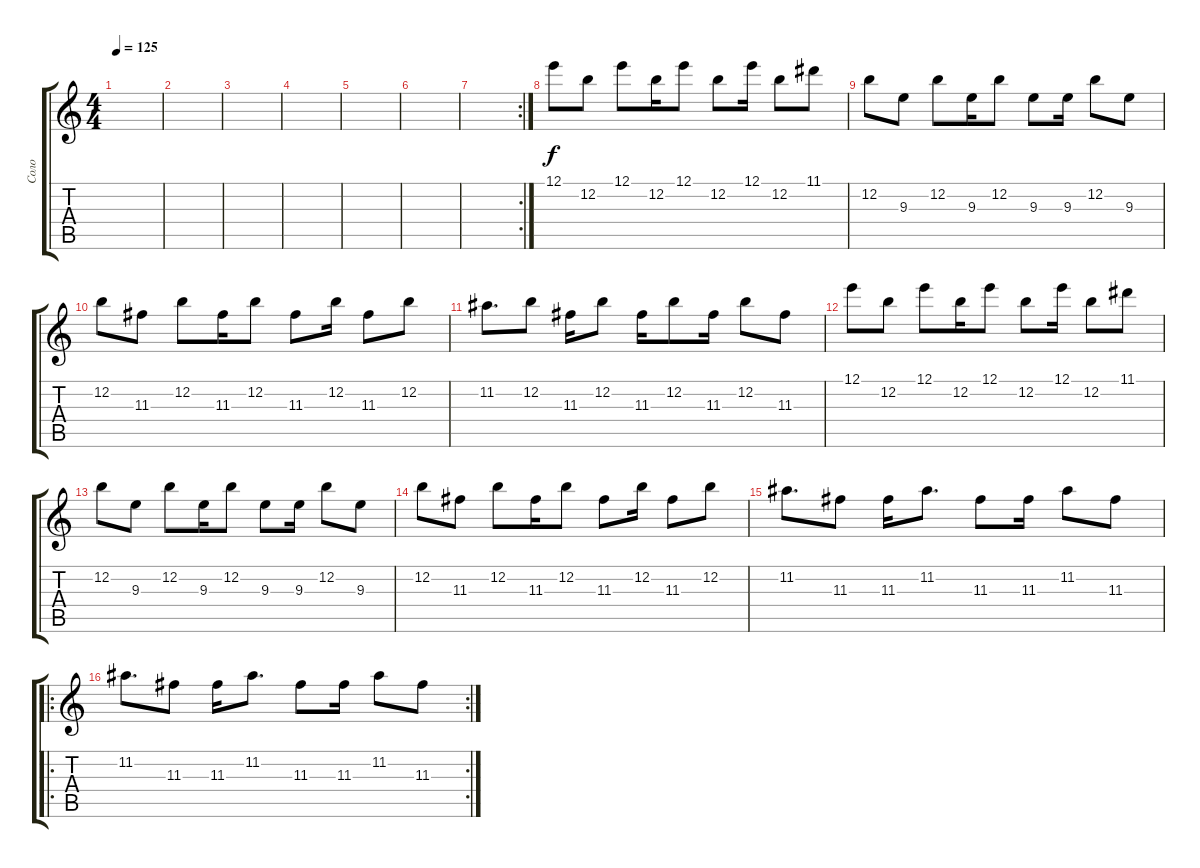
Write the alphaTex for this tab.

\track ("Соло" "Соло") {instrument distortionguitar}
\staff {score tabs}
\tuning (E4 B3 G3 D3 A2 E2) {hide}
\ts (4 4)
\tempo 125
\clef g2
\ks c
|
|
|
|
|
|
\rc 2
|
12.1.8 12.2.8 12.1.8 12.2.16 12.1.8 12.2.8 12.1.16 12.2.8 11.1.8 |
12.2.8 9.3.8 12.2.8 9.3.16 12.2.8 9.3.8 9.3.16 12.2.8 9.3.8 |
12.2.8 11.3.8 12.2.8 11.3.16 12.2.8 11.3.8 12.2.16 11.3.8 12.2.8 |
11.2.8{d} 12.2.8 11.3.16 12.2.8 11.3.16 12.2.8 11.3.16 12.2.8 11.3.8 |
12.1.8 12.2.8 12.1.8 12.2.16 12.1.8 12.2.8 12.1.16 12.2.8 11.1.8 |
12.2.8 9.3.8 12.2.8 9.3.16 12.2.8 9.3.8 9.3.16 12.2.8 9.3.8 |
12.2.8 11.3.8 12.2.8 11.3.16 12.2.8 11.3.8 12.2.16 11.3.8 12.2.8 |
11.2.8{d} 11.3.8 11.3.16 11.2.8{d} 11.3.8 11.3.16 11.2.8 11.3.8 |
\ro
\rc 2
11.2.8{d} 11.3.8 11.3.16 11.2.8{d} 11.3.8 11.3.16 11.2.8 11.3.8
